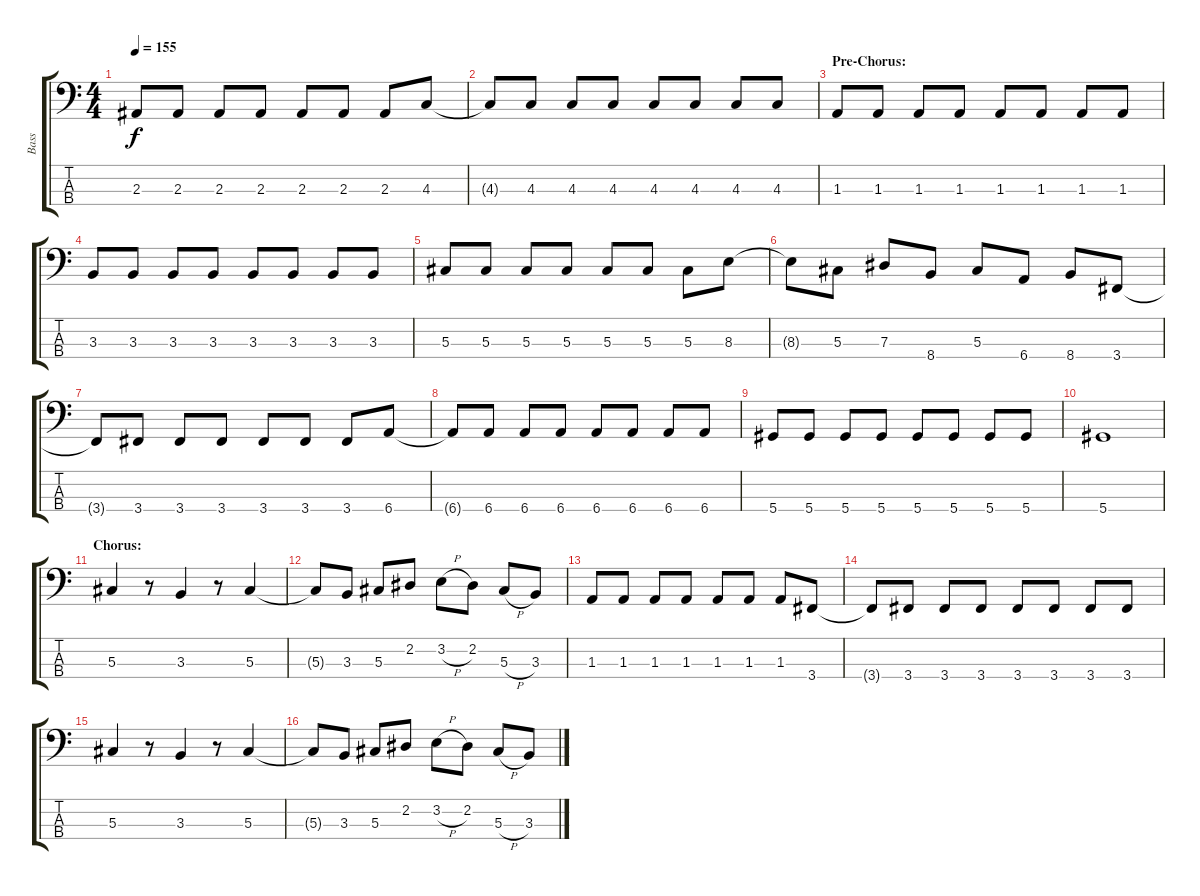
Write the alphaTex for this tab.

\track ("Bass" "Bass") {instrument slapbass2}
\staff {score tabs}
\tuning (Gb2 Db2 Ab1 Eb1) {hide}
\ts (4 4)
\tempo 155
\clef f4
\ks c
2.3{t}.8{dy f} 2.3.8 2.3.8 2.3.8 2.3.8 2.3.8 2.3.8 4.3.8 |
4.3{t}.8 4.3.8 4.3.8 4.3.8 4.3.8 4.3.8 4.3.8 4.3.8 |
\section ("" "Pre-Chorus:")
1.3.8 1.3.8 1.3.8 1.3.8 1.3.8 1.3.8 1.3.8 1.3.8 |
3.3.8 3.3.8 3.3.8 3.3.8 3.3.8 3.3.8 3.3.8 3.3.8 |
5.3.8 5.3.8 5.3.8 5.3.8 5.3.8 5.3.8 5.3.8 8.3.8 |
8.3{t}.8 5.3.8 7.3.8 8.4.8 5.3.8 6.4.8 8.4.8 3.4.8 |
3.4{t}.8 3.4.8 3.4.8 3.4.8 3.4.8 3.4.8 3.4.8 6.4.8 |
6.4{t}.8 6.4.8 6.4.8 6.4.8 6.4.8 6.4.8 6.4.8 6.4.8 |
5.4.8 5.4.8 5.4.8 5.4.8 5.4.8 5.4.8 5.4.8 5.4.8 |
5.4.1 |
\section ("" "Chorus:")
5.3.4 r.8 3.3.4 r.8 5.3.4 |
5.3{t}.8 3.3.8 5.3.8 2.2.8 3.2{h}.8 2.2.8 5.3{h}.8 3.3.8 |
1.3.8 1.3.8 1.3.8 1.3.8 1.3.8 1.3.8 1.3.8 3.4.8 |
3.4{t}.8 3.4.8 3.4.8 3.4.8 3.4.8 3.4.8 3.4.8 3.4.8 |
5.3.4 r.8 3.3.4 r.8 5.3.4 |
5.3{t}.8 3.3.8 5.3.8 2.2.8 3.2{h}.8 2.2.8 5.3{h}.8 3.3.8
